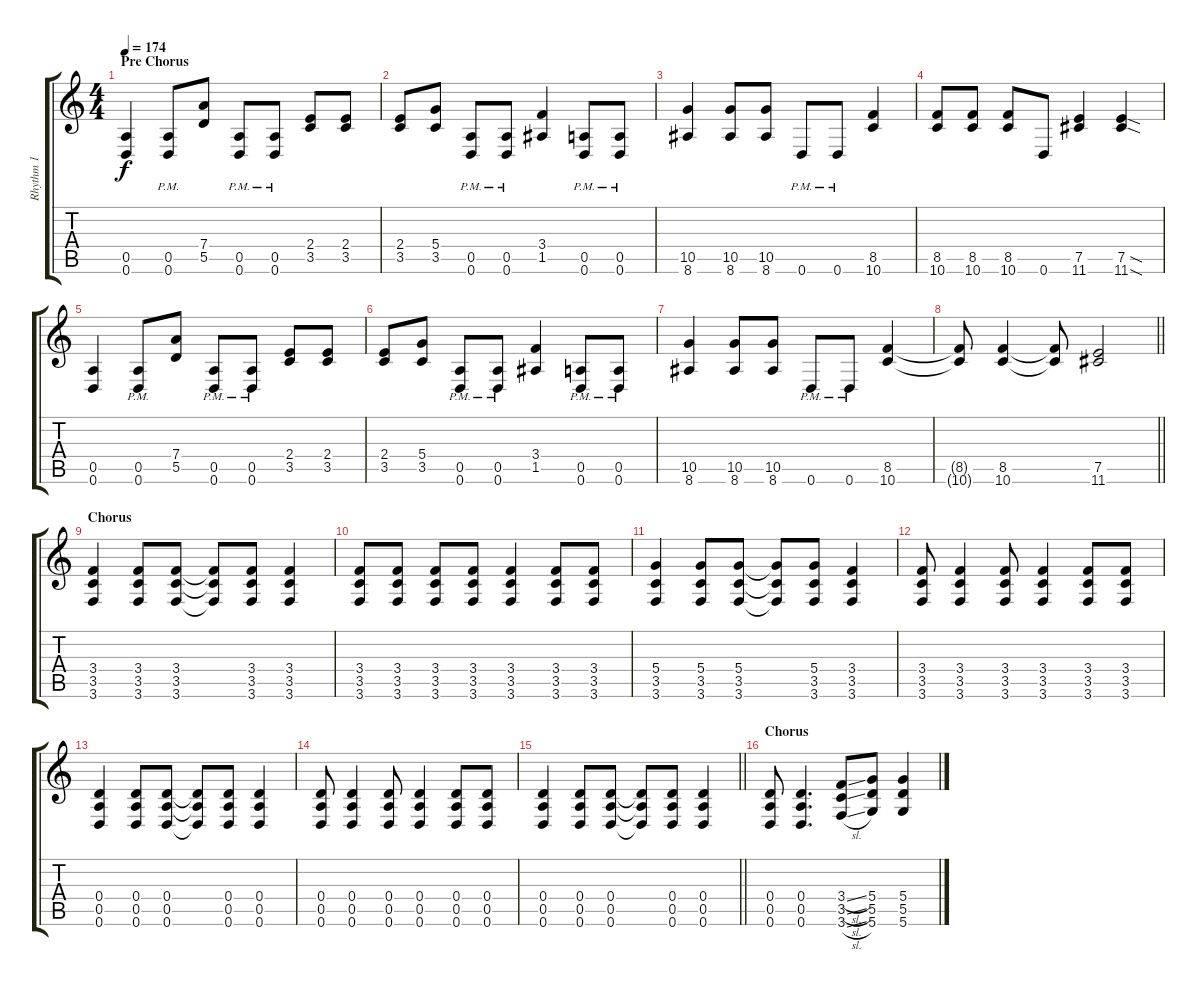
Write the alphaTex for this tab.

\track ("Rhythm 1" "Rhythm 1") {instrument distortionguitar}
\staff {score tabs}
\tuning (E4 B3 G3 D3 A2 D2) {hide}
\ts (4 4)
\section ("" "Pre Chorus")
\tempo 174
\clef g2
\ks c
(0.5 0.6).4{dy f} (0.5{pm} 0.6{pm}).8 (7.4 5.5).8 (0.5{pm} 0.6{pm}).8 (0.5{pm} 0.6{pm}).8 (2.4 3.5).8 (2.4 3.5).8 |
(2.4 3.5).8 (5.4 3.5).8 (0.5{pm} 0.6{pm}).8 (0.5{pm} 0.6{pm}).8 (3.4 1.5).4 (0.5{pm} 0.6{pm}).8 (0.5{pm} 0.6{pm}).8 |
(10.5 8.6).4 (10.5 8.6).8 (10.5 8.6).8 0.6{pm}.8 0.6{pm}.8 (8.5 10.6).4 |
(8.5 10.6).8 (8.5 10.6).8 (8.5 10.6).8 0.6.8 (7.5 11.6).4 (7.5{sod} 11.6{sod}).4 |
(0.5 0.6).4 (0.5{pm} 0.6{pm}).8 (7.4 5.5).8 (0.5{pm} 0.6{pm}).8 (0.5{pm} 0.6{pm}).8 (2.4 3.5).8 (2.4 3.5).8 |
(2.4 3.5).8 (5.4 3.5).8 (0.5{pm} 0.6{pm}).8 (0.5{pm} 0.6{pm}).8 (3.4 1.5).4 (0.5{pm} 0.6{pm}).8 (0.5{pm} 0.6{pm}).8 |
(10.5 8.6).4 (10.5 8.6).8 (10.5 8.6).8 0.6{pm}.8 0.6{pm}.8 (8.5 10.6).4 |
\barLineRight lightlight
(8.5{t} 10.6{t}).8 (8.5 10.6).4 (8.5{t} 10.6{t}).8 (7.5 11.6).2 |
\section ("" "Chorus")
(3.4 3.5 3.6).4 (3.4 3.5 3.6).8 (3.4 3.5 3.6).8 (3.4{t} 3.5{t} 3.6{t}).8 (3.4 3.5 3.6).8 (3.4 3.5 3.6).4 |
(3.4 3.5 3.6).8 (3.4 3.5 3.6).8 (3.4 3.5 3.6).8 (3.4 3.5 3.6).8 (3.4 3.5 3.6).4 (3.4 3.5 3.6).8 (3.4 3.5 3.6).8 |
(5.4 3.5 3.6).4 (5.4 3.5 3.6).8 (5.4 3.5 3.6).8 (5.4{t} 3.5{t} 3.6{t}).8 (5.4 3.5 3.6).8 (3.4 3.5 3.6).4 |
(3.4 3.5 3.6).8 (3.4 3.5 3.6).4 (3.4 3.5 3.6).8 (3.4 3.5 3.6).4 (3.4 3.5 3.6).8 (3.4 3.5 3.6).8 |
(0.4 0.5 0.6).4 (0.4 0.5 0.6).8 (0.4 0.5 0.6).8 (0.4{t} 0.5{t} 0.6{t}).8 (0.4 0.5 0.6).8 (0.4 0.5 0.6).4 |
(0.4 0.5 0.6).8 (0.4 0.5 0.6).4 (0.4 0.5 0.6).8 (0.4 0.5 0.6).4 (0.4 0.5 0.6).8 (0.4 0.5 0.6).8 |
\barLineRight lightlight
(0.4 0.5 0.6).4 (0.4 0.5 0.6).8 (0.4 0.5 0.6).8 (0.4{t} 0.5{t} 0.6{t}).8 (0.4 0.5 0.6).8 (0.4 0.5 0.6).4 |
\section ("" "Chorus")
(0.4 0.5 0.6).8 (0.4 0.5 0.6).4{d} (3.4{sl} 3.5{sl} 3.6{sl}).8 (5.4 5.5 5.6).8 (5.4 5.5 5.6).4
